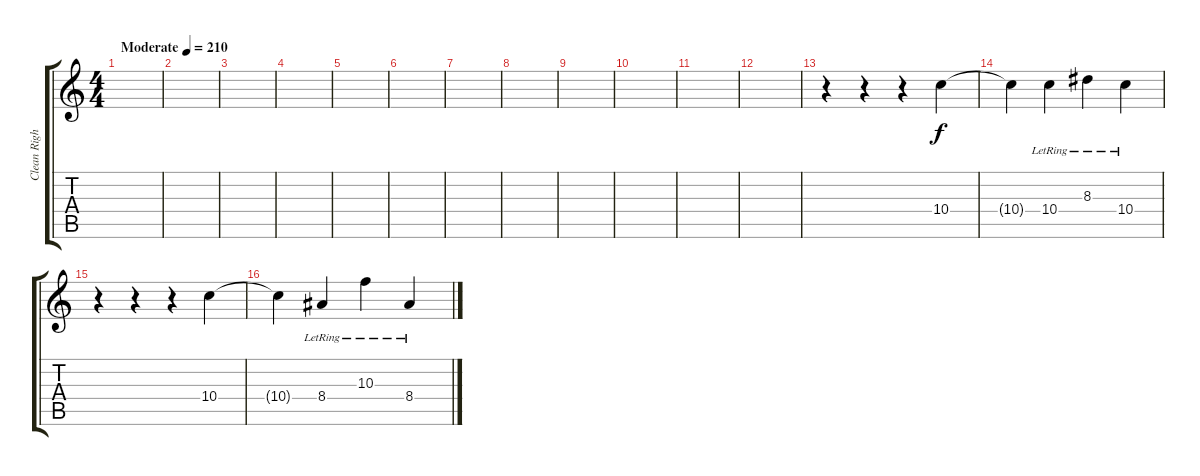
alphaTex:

\track ("Clean Right" "Clean Righ") {instrument electricguitarclean}
\staff {score tabs}
\tuning (E4 B3 G3 D3 A2 E2) {hide}
\ts (4 4)
\tempo (210 "Moderate")
\clef g2
\ks c
|
|
|
|
|
|
|
|
|
|
|
|
r.4 r.4 r.4 10.4.4 |
10.4{t}.4 10.4{lr}.4 8.3{lr}.4 10.4{lr}.4 |
r.4 r.4 r.4 10.4.4 |
10.4{t}.4 8.4{lr}.4 10.3{lr}.4 8.4{lr}.4
